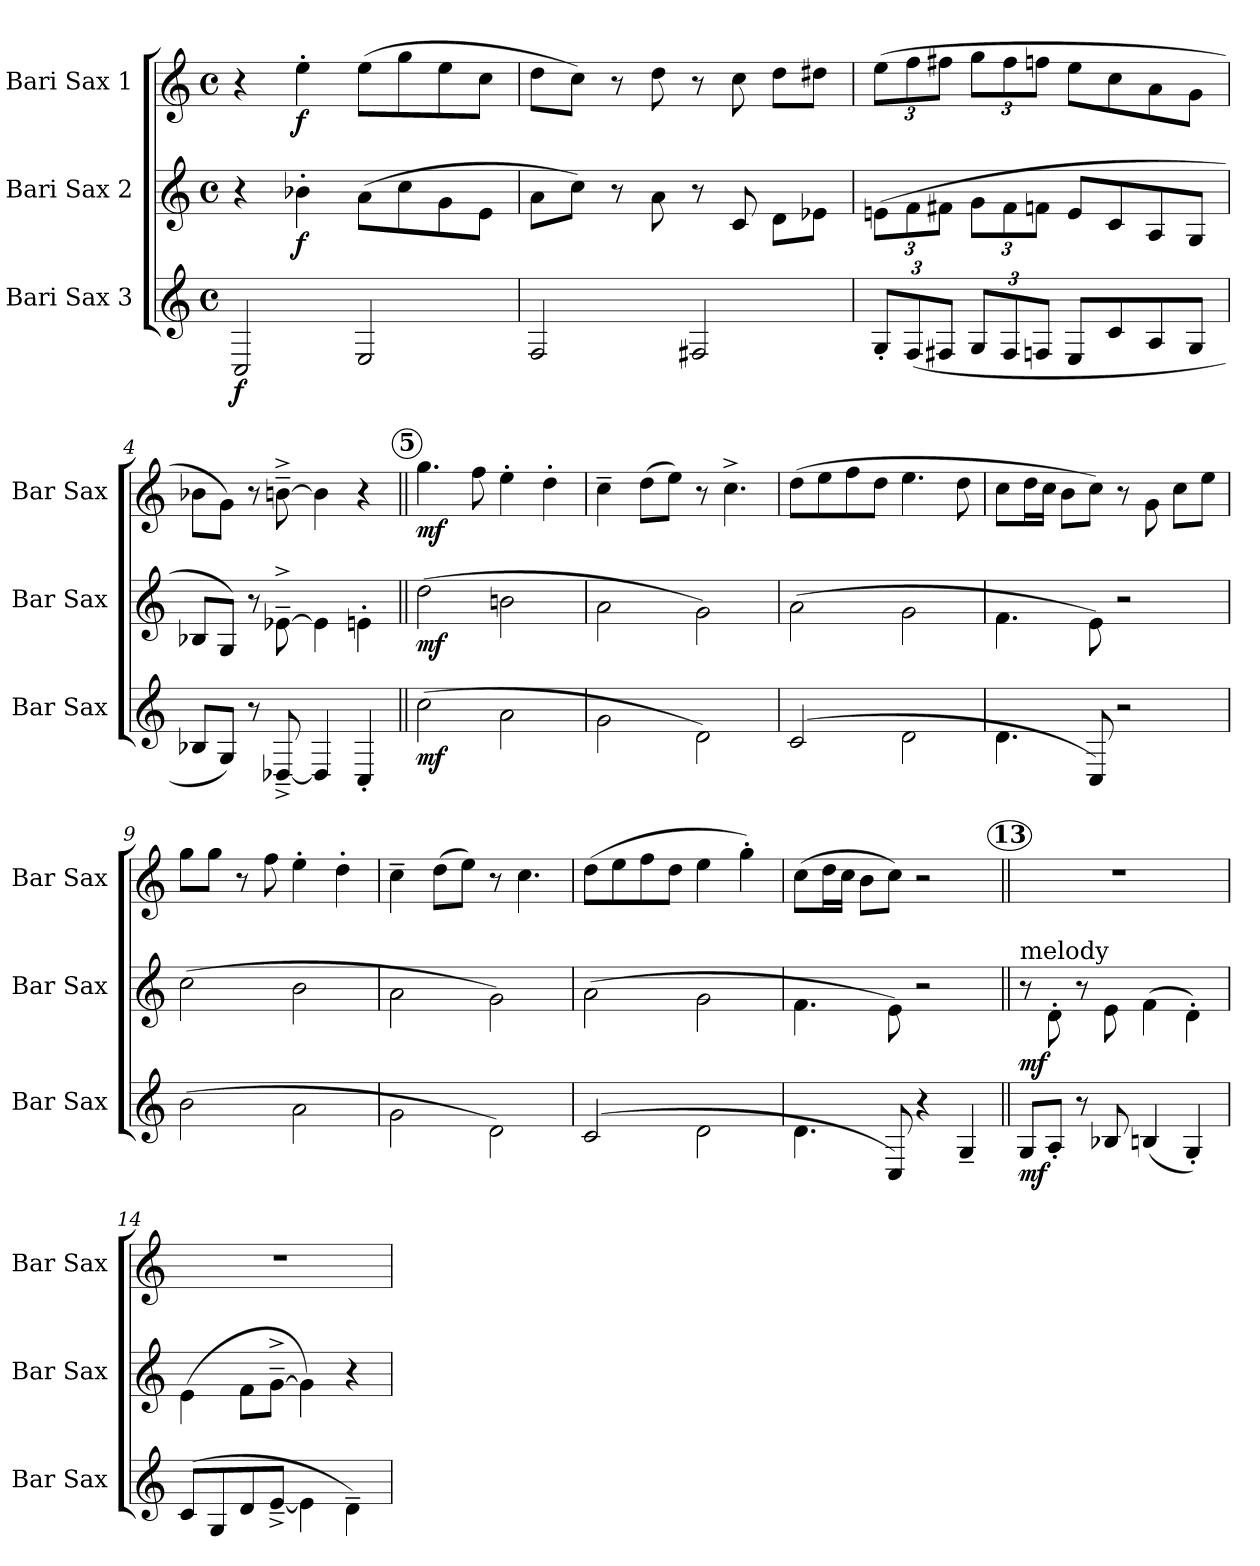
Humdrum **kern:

**kern	**dynam	**kern	**dynam	**kern	**dynam
*part3	*part3	*part2	*part2	*part1	*part1
*staff3	*staff3	*staff2	*staff2	*staff1	*staff1
*I"Bari Sax 3	*	*I"Bari Sax 2	*	*I"Bari Sax 1	*
*I'Bar Sax	*	*I'Bar Sax	*	*I'Bar Sax	*
*clefG2	*	*clefG2	*	*clefG2	*
*ITrd12c21	*	*ITrd12c21	*	*ITrd12c21	*
*k[]	*	*k[]	*	*k[]	*
*C:	*	*C:	*	*C:	*
*M4/4	*	*M4/4	*	*M4/4	*
*met(c)	*	*met(c)	*	*met(c)	*
=1	=1	=1	=1	=1	=1
!	!LO:DY:b	!	!	!	!
2CC/	f	4r	.	4r	.
!	!	!	!LO:DY:b	!	!LO:DY:b
.	.	4B-X'>\	f	4e'>\	f
2EE/	.	(>8A\L	.	(>8e\L	.
.	.	8c\	.	8g\	.
.	.	8G\	.	8e\	.
.	.	8E\J	.	8c\J	.
=2	=2	=2	=2	=2	=2
2FF/	.	8A\L	.	8d\L	.
.	.	8c\J)	.	8c\J)	.
.	.	8r	.	8r	.
.	.	8A\	.	8d\	.
2FF#X/	.	8r	.	8r	.
.	.	8C/	.	8c\	.
.	.	8D\L	.	8d\L	.
.	.	8E-X\J	.	8d#X\J	.
=3	=3	=3	=3	=3	=3
12GG'</L	.	(>12En\L	.	(>12e\L	.
(<12FF/	.	12F\	.	12f\	.
12FF#X/J	.	12F#X\J	.	12f#X\J	.
12GG/L	.	12G\L	.	12g\L	.
12FF#/	.	12F#\	.	12f#\	.
12FFn/J	.	12Fn\J	.	12fn\J	.
8EE/L	.	8E/L	.	8e\L	.
8C/	.	8C/	.	8c\	.
8AA/	.	8AA/	.	8A\	.
8GG/J	.	8GG/J	.	8G\J	.
=4	=4	=4	=4	=4	=4
8BB-X/L	.	8BB-X/L	.	8B-X\L	.
8GG/J)	.	8GG/J)	.	8G\J)	.
8r	.	8r	.	8r	.
[8DD-X^<~</	.	[8E-X^>~>\	.	[8Bn^>~>\	.
4DD-/]	.	4E-\]	.	4B\]	.
4CC'</	.	4En'>\	.	4r	.
!!LO:LB:g=z
!!LO:REH:place=s1:a:enc=circle:fs=12:t=5
=5||	=5||	=5||	=5||	=5||	=5||
!	!LO:DY:b	!	!LO:DY:b	!	!LO:DY:b
(>2c\	mf	(>2d\	mf	4.g\	mf
.	.	.	.	8f\	.
2A\	.	2Bn\	.	4e'>\	.
.	.	.	.	4d'>\	.
=6	=6	=6	=6	=6	=6
2G\	.	2A\	.	4c~>\	.
.	.	.	.	(>8d\L	.
.	.	.	.	8e\J)	.
2D\)	.	2G\)	.	8r	.
.	.	.	.	4.c^>\	.
=7	=7	=7	=7	=7	=7
(2C/	.	(>2A\	.	(>8d\L	.
.	.	.	.	8e\	.
.	.	.	.	8f\	.
.	.	.	.	8d\J	.
2D\	.	2G\	.	4.e\	.
.	.	.	.	8d\	.
=8	=8	=8	=8	=8	=8
4.D\	.	4.F\	.	8c\L	.
.	.	.	.	16d\L	.
.	.	.	.	16c\JJ	.
.	.	.	.	8B\L	.
8CC/)	.	8E\)	.	8c\J)	.
2r	.	2r	.	8r	.
.	.	.	.	8G\	.
.	.	.	.	8c\L	.
.	.	.	.	8e\J	.
=9	=9	=9	=9	=9	=9
(>2B\	.	(>2c\	.	8g\L	.
.	.	.	.	8g\J	.
.	.	.	.	8r	.
.	.	.	.	8f\	.
2A\	.	2B\	.	4e'>\	.
.	.	.	.	4d'>\	.
=10	=10	=10	=10	=10	=10
2G\	.	2A\	.	4c~>\	.
.	.	.	.	(>8d\L	.
.	.	.	.	8e\J)	.
2D\)	.	2G\)	.	8r	.
.	.	.	.	4.c\	.
=11	=11	=11	=11	=11	=11
(2C/	.	(>2A\	.	(>8d\L	.
.	.	.	.	8e\	.
.	.	.	.	8f\	.
.	.	.	.	8d\J	.
2D\	.	2G\	.	4e\	.
.	.	.	.	4g'>\)	.
=12	=12	=12	=12	=12	=12
4.D\	.	4.F\	.	(>8c\L	.
.	.	.	.	16d\L	.
.	.	.	.	16c\JJ	.
.	.	.	.	8B\L	.
8CC/)	.	8E\)	.	8c\J)	.
4r	.	2r	.	2r	.
4GG~</	.	.	.	.	.
!!LO:PB:g=z
!!LO:REH:place=s1:a:enc=circle:fs=12:t=13
=13||	=13||	=13||	=13||	=13||	=13||
!	!	!LO:TX:a:t=melody	!	!	!
!	!LO:DY:b	!	!LO:DY:b	!	!
8GG/L	mf	8r	mf	1r	.
8AA'</J	.	8D'>\	.	.	.
8r	.	8r	.	.	.
8BB-X/	.	8E\	.	.	.
(<4BBn/	.	(>4F\	.	.	.
4GG'</)	.	4D'>\)	.	.	.
=14	=14	=14	=14	=14	=14
(>8C/L	.	(>4E\	.	1r	.
8GG/	.	.	.	.	.
8D/	.	8F\L	.	.	.
[8E^<~</J	.	[8G^>~>\J	.	.	.
4E\]	.	4G\])	.	.	.
4D~>\)	.	4r	.	.	.
=	=	=	=	=	=
*-	*-	*-	*-	*-	*-
